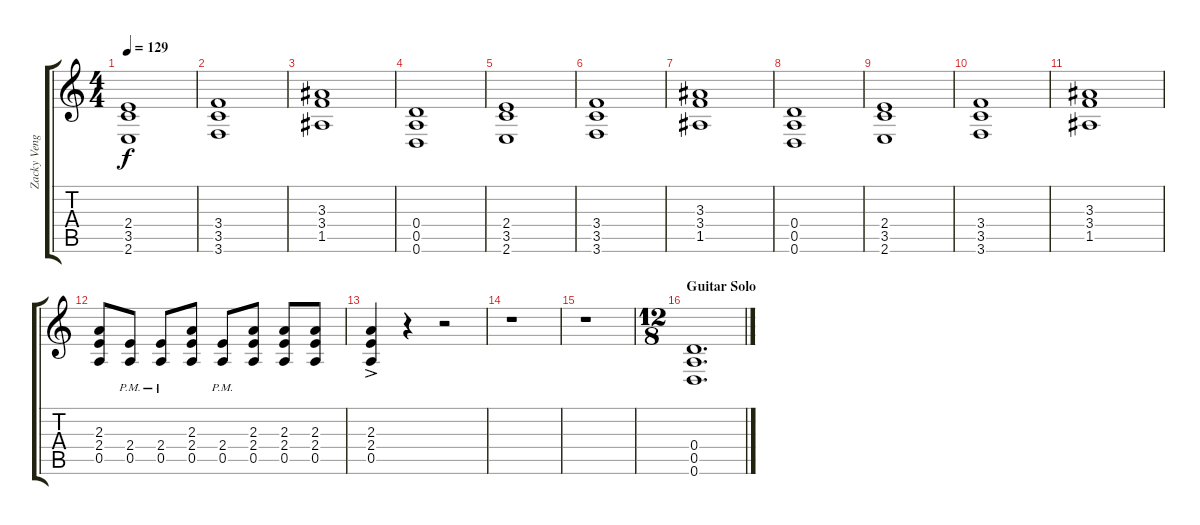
\track ("Zacky Vengeance (Rhythm)" "Zacky Veng") {instrument distortionguitar}
\staff {score tabs}
\tuning (E4 B3 G3 D3 A2 D2) {hide}
\ts (4 4)
\tempo 129
\clef g2
\ks c
(2.4 3.5 2.6).1{dy f} |
(3.4 3.5 3.6).1 |
(3.3 3.4 1.5).1 |
(0.4 0.5 0.6).1 |
(2.4 3.5 2.6).1 |
(3.4 3.5 3.6).1 |
(3.3 3.4 1.5).1 |
(0.4 0.5 0.6).1 |
(2.4 3.5 2.6).1 |
(3.4 3.5 3.6).1 |
(3.3 3.4 1.5).1 |
(2.3 2.4 0.5).8 (2.4{pm} 0.5{pm}).8 (2.4{pm} 0.5{pm}).8 (2.3 2.4 0.5).8 (2.4{pm} 0.5{pm}).8 (2.3 2.4 0.5).8 (2.3 2.4 0.5).8 (2.3 2.4 0.5).8 |
(2.3{ac} 2.4{ac} 0.5{ac}).4 r.4 r.2 |
r.1 |
r.1 |
\ts (12 8)
\section ("" "Guitar Solo")
(0.4 0.5 0.6).1{d}
